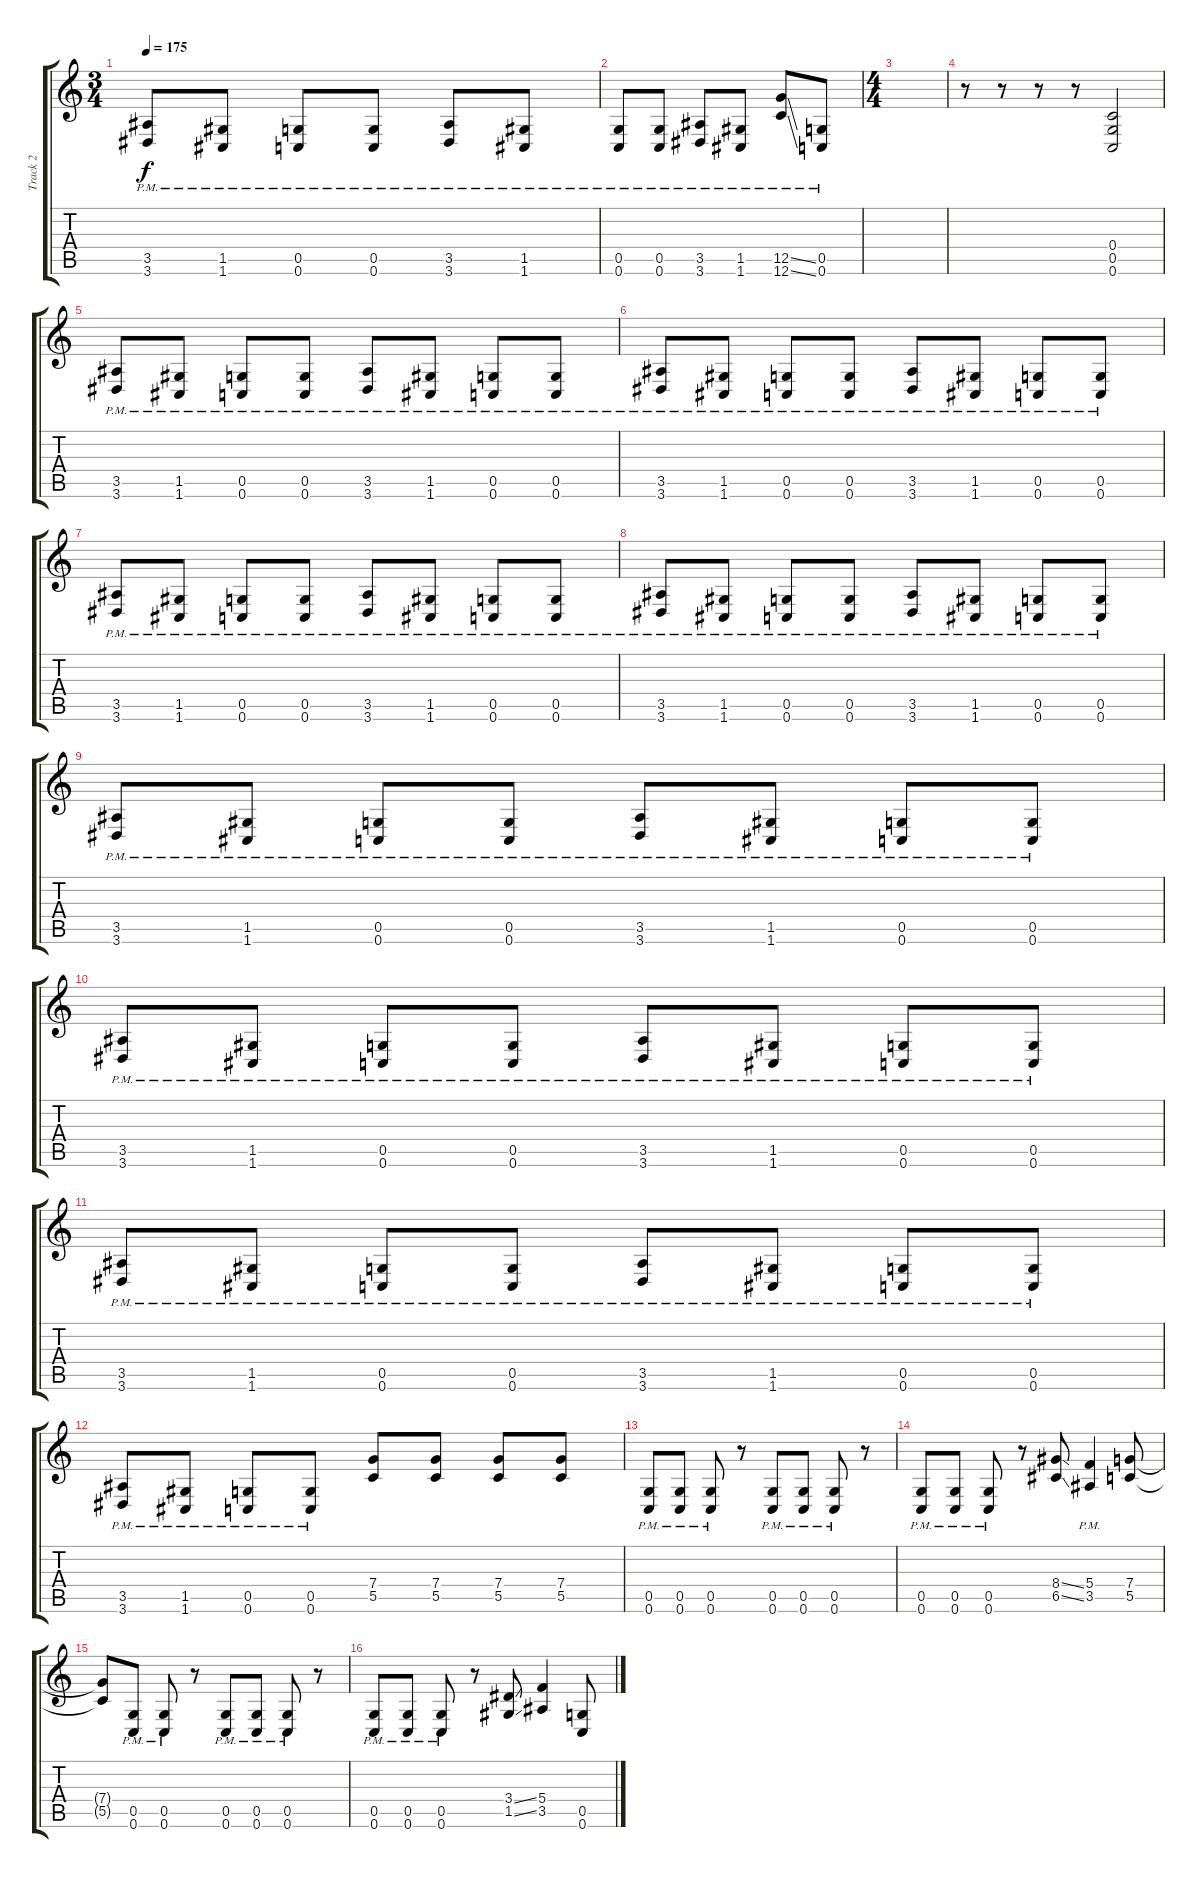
\track ("Track 2" "Track 2") {instrument distortionguitar}
\staff {score tabs}
\tuning (D4 A3 F3 C3 G2 C2) {hide}
\ts (3 4)
\tempo 175
\clef g2
\ks c
(3.5{pm} 3.6{pm}).8{dy f} (1.5{pm} 1.6{pm}).8 (0.5{pm} 0.6{pm}).8 (0.5{pm} 0.6{pm}).8 (3.5{pm} 3.6{pm}).8 (1.5{pm} 1.6{pm}).8 |
(0.5{pm} 0.6{pm}).8 (0.5{pm} 0.6{pm}).8 (3.5{pm} 3.6{pm}).8 (1.5{pm} 1.6{pm}).8 (12.5{ss pm} 12.6{ss pm}).8 (0.5{pm} 0.6{pm}).8 |
\ts (4 4)
|
r.8 r.8 r.8 r.8 (0.4 0.5 0.6).2 |
(3.5{pm} 3.6{pm}).8 (1.5{pm} 1.6{pm}).8 (0.5{pm} 0.6{pm}).8 (0.5{pm} 0.6{pm}).8 (3.5{pm} 3.6{pm}).8 (1.5{pm} 1.6{pm}).8 (0.5{pm} 0.6{pm}).8 (0.5{pm} 0.6{pm}).8 |
(3.5{pm} 3.6{pm}).8 (1.5{pm} 1.6{pm}).8 (0.5{pm} 0.6{pm}).8 (0.5{pm} 0.6{pm}).8 (3.5{pm} 3.6{pm}).8 (1.5{pm} 1.6{pm}).8 (0.5{pm} 0.6{pm}).8 (0.5{pm} 0.6{pm}).8 |
(3.5{pm} 3.6{pm}).8 (1.5{pm} 1.6{pm}).8 (0.5{pm} 0.6{pm}).8 (0.5{pm} 0.6{pm}).8 (3.5{pm} 3.6{pm}).8 (1.5{pm} 1.6{pm}).8 (0.5{pm} 0.6{pm}).8 (0.5{pm} 0.6{pm}).8 |
(3.5{pm} 3.6{pm}).8 (1.5{pm} 1.6{pm}).8 (0.5{pm} 0.6{pm}).8 (0.5{pm} 0.6{pm}).8 (3.5{pm} 3.6{pm}).8 (1.5{pm} 1.6{pm}).8 (0.5{pm} 0.6{pm}).8 (0.5{pm} 0.6{pm}).8 |
(3.5{pm} 3.6{pm}).8 (1.5{pm} 1.6{pm}).8 (0.5{pm} 0.6{pm}).8 (0.5{pm} 0.6{pm}).8 (3.5{pm} 3.6{pm}).8 (1.5{pm} 1.6{pm}).8 (0.5{pm} 0.6{pm}).8 (0.5{pm} 0.6{pm}).8 |
(3.5{pm} 3.6{pm}).8 (1.5{pm} 1.6{pm}).8 (0.5{pm} 0.6{pm}).8 (0.5{pm} 0.6{pm}).8 (3.5{pm} 3.6{pm}).8 (1.5{pm} 1.6{pm}).8 (0.5{pm} 0.6{pm}).8 (0.5{pm} 0.6{pm}).8 |
(3.5{pm} 3.6{pm}).8 (1.5{pm} 1.6{pm}).8 (0.5{pm} 0.6{pm}).8 (0.5{pm} 0.6{pm}).8 (3.5{pm} 3.6{pm}).8 (1.5{pm} 1.6{pm}).8 (0.5{pm} 0.6{pm}).8 (0.5{pm} 0.6{pm}).8 |
(3.5{pm} 3.6{pm}).8 (1.5{pm} 1.6{pm}).8 (0.5{pm} 0.6{pm}).8 (0.5{pm} 0.6{pm}).8 (7.4 5.5).8 (7.4 5.5).8 (7.4 5.5).8 (7.4 5.5).8 |
(0.5{pm} 0.6{pm}).8 (0.5{pm} 0.6{pm}).8 (0.5{pm} 0.6{pm}).8 r.8 (0.5{pm} 0.6{pm}).8 (0.5{pm} 0.6{pm}).8 (0.5{pm} 0.6{pm}).8 r.8 |
(0.5{pm} 0.6{pm}).8 (0.5{pm} 0.6{pm}).8 (0.5{pm} 0.6{pm}).8 r.8 (8.4{ss} 6.5{ss}).8 (5.4{pm} 3.5{pm}).4 (7.4 5.5).8 |
(7.4{t} 5.5{t}).8 (0.5{pm} 0.6{pm}).8 (0.5{pm} 0.6{pm}).8 r.8 (0.5{pm} 0.6{pm}).8 (0.5{pm} 0.6{pm}).8 (0.5{pm} 0.6{pm}).8 r.8 |
(0.5{pm} 0.6{pm}).8 (0.5{pm} 0.6{pm}).8 (0.5{pm} 0.6{pm}).8 r.8 (3.4{ss} 1.5{ss}).8 (5.4 3.5).4 (0.5 0.6).8
